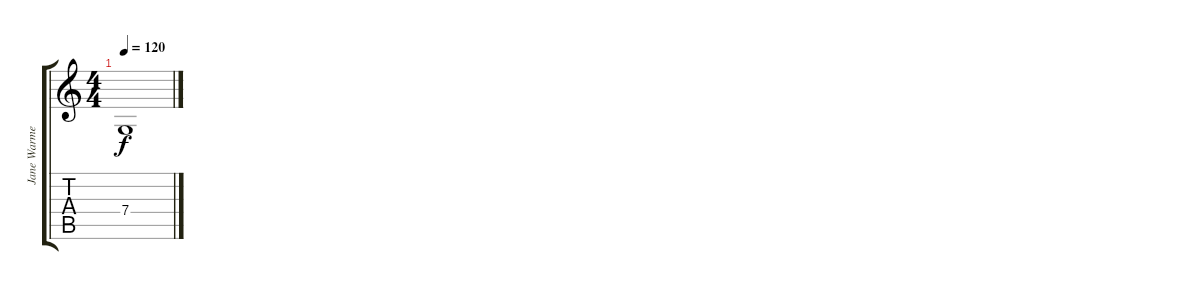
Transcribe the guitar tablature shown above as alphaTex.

\track ("Jane Warmen" "Jane Warme") {instrument synthbrass1}
\staff {score tabs}
\tuning (D4 A3 F3 C3 G2 D2) {hide}
\ts (4 4)
\tempo 120
\clef g2
\ks c
7.4.1{dy f}
